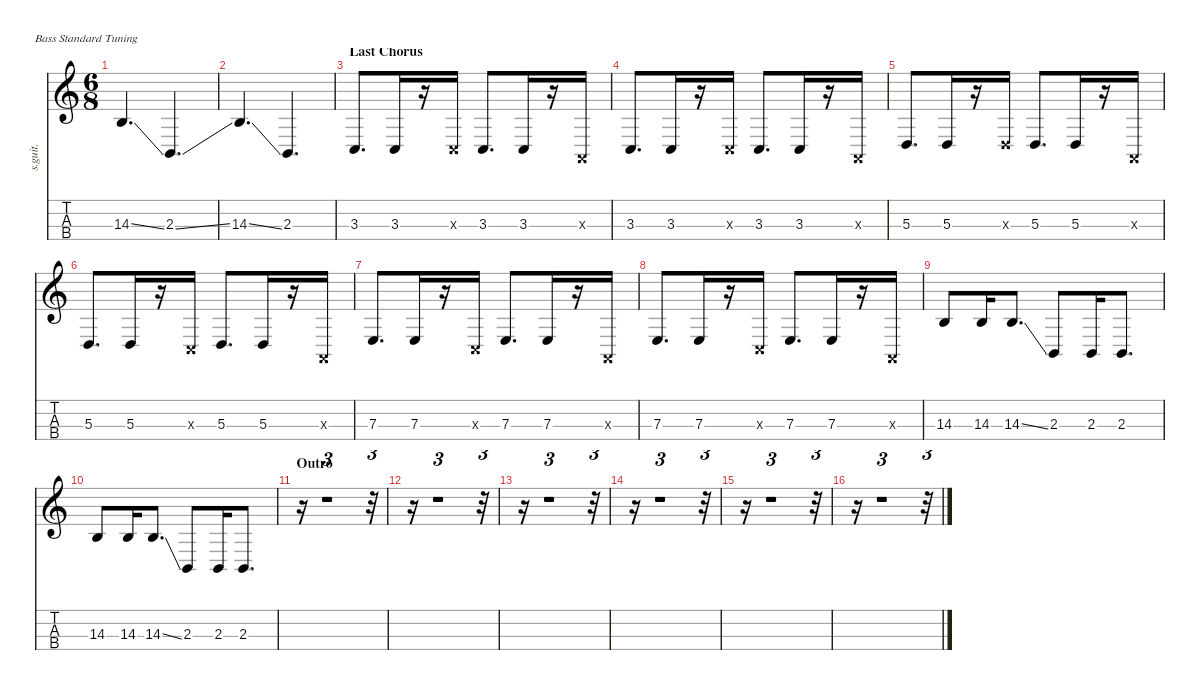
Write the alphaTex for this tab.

\defaultSystemsLayout 4
\hideDynamics
\bracketExtendMode nobrackets
\track ("Matt (Bass)" "s.guit.") {instrument electricbasspick}
\staff {score tabs}
\tuning (G2 D2 A1 E1)
\ts (6 8)
\tempo (94 hide)
\clef g2
\ks c
14.3{ss}.4{d lyrics (0 "") lyrics (1 "") lyrics (2 "") lyrics (3 "") lyrics (4 "") dy f} 2.3{ss}.4{d lyrics (0 "") lyrics (1 "") lyrics (2 "") lyrics (3 "") lyrics (4 "")} |
14.3{ss}.4{d lyrics (0 "") lyrics (1 "") lyrics (2 "") lyrics (3 "") lyrics (4 "")} 2.3.4{d lyrics (0 "") lyrics (1 "") lyrics (2 "") lyrics (3 "") lyrics (4 "")} |
\section ("" "Last Chorus")
3.3.8{d lyrics (0 "") lyrics (1 "") lyrics (2 "") lyrics (3 "") lyrics (4 "")} 3.3.16{lyrics (0 "") lyrics (1 "") lyrics (2 "") lyrics (3 "") lyrics (4 "")} r.16 3.3{x}.16{lyrics (0 "") lyrics (1 "") lyrics (2 "") lyrics (3 "") lyrics (4 "")} 3.3.8{d lyrics (0 "") lyrics (1 "") lyrics (2 "") lyrics (3 "") lyrics (4 "")} 3.3.16{lyrics (0 "") lyrics (1 "") lyrics (2 "") lyrics (3 "") lyrics (4 "")} r.16 0.3{x}.16{lyrics (0 "") lyrics (1 "") lyrics (2 "") lyrics (3 "") lyrics (4 "")} |
3.3.8{d lyrics (0 "") lyrics (1 "") lyrics (2 "") lyrics (3 "") lyrics (4 "")} 3.3.16{lyrics (0 "") lyrics (1 "") lyrics (2 "") lyrics (3 "") lyrics (4 "")} r.16 3.3{x}.16{lyrics (0 "") lyrics (1 "") lyrics (2 "") lyrics (3 "") lyrics (4 "")} 3.3.8{d lyrics (0 "") lyrics (1 "") lyrics (2 "") lyrics (3 "") lyrics (4 "")} 3.3.16{lyrics (0 "") lyrics (1 "") lyrics (2 "") lyrics (3 "") lyrics (4 "")} r.16 0.3{x}.16{lyrics (0 "") lyrics (1 "") lyrics (2 "") lyrics (3 "") lyrics (4 "")} |
5.3.8{d lyrics (0 "") lyrics (1 "") lyrics (2 "") lyrics (3 "") lyrics (4 "")} 5.3.16{lyrics (0 "") lyrics (1 "") lyrics (2 "") lyrics (3 "") lyrics (4 "")} r.16 5.3{x}.16{lyrics (0 "") lyrics (1 "") lyrics (2 "") lyrics (3 "") lyrics (4 "")} 5.3.8{d lyrics (0 "") lyrics (1 "") lyrics (2 "") lyrics (3 "") lyrics (4 "")} 5.3.16{lyrics (0 "") lyrics (1 "") lyrics (2 "") lyrics (3 "") lyrics (4 "")} r.16 0.3{x}.16{lyrics (0 "") lyrics (1 "") lyrics (2 "") lyrics (3 "") lyrics (4 "")} |
5.3.8{d lyrics (0 "") lyrics (1 "") lyrics (2 "") lyrics (3 "") lyrics (4 "")} 5.3.16{lyrics (0 "") lyrics (1 "") lyrics (2 "") lyrics (3 "") lyrics (4 "")} r.16 3.3{x}.16{lyrics (0 "") lyrics (1 "") lyrics (2 "") lyrics (3 "") lyrics (4 "")} 5.3.8{d lyrics (0 "") lyrics (1 "") lyrics (2 "") lyrics (3 "") lyrics (4 "")} 5.3.16{lyrics (0 "") lyrics (1 "") lyrics (2 "") lyrics (3 "") lyrics (4 "")} r.16 0.3{x}.16{lyrics (0 "") lyrics (1 "") lyrics (2 "") lyrics (3 "") lyrics (4 "")} |
7.3.8{d lyrics (0 "") lyrics (1 "") lyrics (2 "") lyrics (3 "") lyrics (4 "")} 7.3.16{lyrics (0 "") lyrics (1 "") lyrics (2 "") lyrics (3 "") lyrics (4 "")} r.16 3.3{x}.16{lyrics (0 "") lyrics (1 "") lyrics (2 "") lyrics (3 "") lyrics (4 "")} 7.3.8{d lyrics (0 "") lyrics (1 "") lyrics (2 "") lyrics (3 "") lyrics (4 "")} 7.3.16{lyrics (0 "") lyrics (1 "") lyrics (2 "") lyrics (3 "") lyrics (4 "")} r.16 0.3{x}.16{lyrics (0 "") lyrics (1 "") lyrics (2 "") lyrics (3 "") lyrics (4 "")} |
7.3.8{d lyrics (0 "") lyrics (1 "") lyrics (2 "") lyrics (3 "") lyrics (4 "")} 7.3.16{lyrics (0 "") lyrics (1 "") lyrics (2 "") lyrics (3 "") lyrics (4 "")} r.16 3.3{x}.16{lyrics (0 "") lyrics (1 "") lyrics (2 "") lyrics (3 "") lyrics (4 "")} 7.3.8{d lyrics (0 "") lyrics (1 "") lyrics (2 "") lyrics (3 "") lyrics (4 "")} 7.3.16{lyrics (0 "") lyrics (1 "") lyrics (2 "") lyrics (3 "") lyrics (4 "")} r.16 0.3{x}.16{lyrics (0 "") lyrics (1 "") lyrics (2 "") lyrics (3 "") lyrics (4 "")} |
14.3.8{lyrics (0 "") lyrics (1 "") lyrics (2 "") lyrics (3 "") lyrics (4 "")} 14.3.16{lyrics (0 "") lyrics (1 "") lyrics (2 "") lyrics (3 "") lyrics (4 "")} 14.3{ss}.8{d lyrics (0 "") lyrics (1 "") lyrics (2 "") lyrics (3 "") lyrics (4 "")} 2.3.8{lyrics (0 "") lyrics (1 "") lyrics (2 "") lyrics (3 "") lyrics (4 "")} 2.3.16{lyrics (0 "") lyrics (1 "") lyrics (2 "") lyrics (3 "") lyrics (4 "")} 2.3.8{d lyrics (0 "") lyrics (1 "") lyrics (2 "") lyrics (3 "") lyrics (4 "")} |
14.3.8{lyrics (0 "") lyrics (1 "") lyrics (2 "") lyrics (3 "") lyrics (4 "")} 14.3.16{lyrics (0 "") lyrics (1 "") lyrics (2 "") lyrics (3 "") lyrics (4 "")} 14.3{ss}.8{d lyrics (0 "") lyrics (1 "") lyrics (2 "") lyrics (3 "") lyrics (4 "")} 2.3.8{lyrics (0 "") lyrics (1 "") lyrics (2 "") lyrics (3 "") lyrics (4 "")} 2.3.16{lyrics (0 "") lyrics (1 "") lyrics (2 "") lyrics (3 "") lyrics (4 "")} 2.3.8{d lyrics (0 "") lyrics (1 "") lyrics (2 "") lyrics (3 "") lyrics (4 "")} |
\section ("" "Outro")
r.16 r.1{tu (3 2)} r.32{tu (3 2)} |
r.16 r.1{tu (3 2)} r.32{tu (3 2)} |
r.16 r.1{tu (3 2)} r.32{tu (3 2)} |
r.16 r.1{tu (3 2)} r.32{tu (3 2)} |
r.16 r.1{tu (3 2)} r.32{tu (3 2)} |
r.16 r.1{tu (3 2)} r.32{tu (3 2)}
